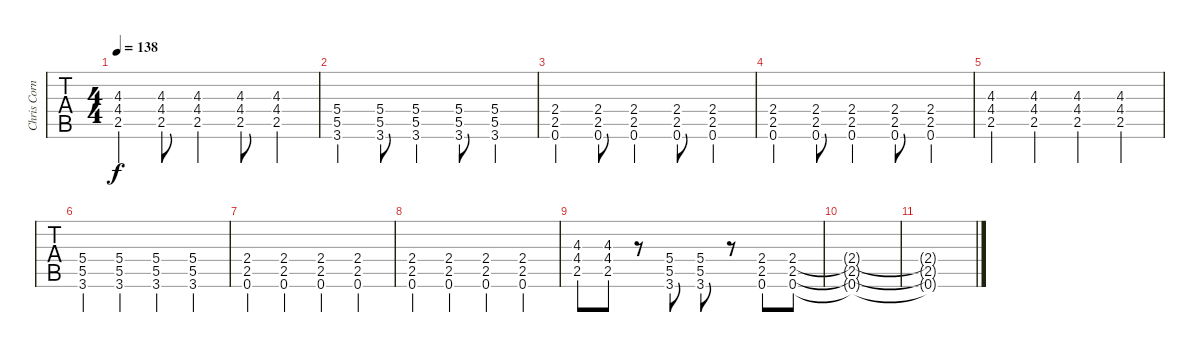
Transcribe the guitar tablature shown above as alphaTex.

\track ("Chris Cornell (Lead Guitar)" "Chris Corn") {instrument distortionguitar}
\staff {tabs}
\tuning (E4 B3 G3 D3 A2 E2) {hide}
\ts (4 4)
\tempo 138
\clef g2
\ks c
(4.3 4.4 2.5).4{dy f} (4.3 4.4 2.5).8 (4.3 4.4 2.5).4 (4.3 4.4 2.5).8 (4.3 4.4 2.5).4 |
(5.4 5.5 3.6).4 (5.4 5.5 3.6).8 (5.4 5.5 3.6).4 (5.4 5.5 3.6).8 (5.4 5.5 3.6).4 |
(2.4 2.5 0.6).4 (2.4 2.5 0.6).8 (2.4 2.5 0.6).4 (2.4 2.5 0.6).8 (2.4 2.5 0.6).4 |
(2.4 2.5 0.6).4 (2.4 2.5 0.6).8 (2.4 2.5 0.6).4 (2.4 2.5 0.6).8 (2.4 2.5 0.6).4 |
(4.3 4.4 2.5).4 (4.3 4.4 2.5).4 (4.3 4.4 2.5).4 (4.3 4.4 2.5).4 |
(5.4 5.5 3.6).4 (5.4 5.5 3.6).4 (5.4 5.5 3.6).4 (5.4 5.5 3.6).4 |
(2.4 2.5 0.6).4 (2.4 2.5 0.6).4 (2.4 2.5 0.6).4 (2.4 2.5 0.6).4 |
(2.4 2.5 0.6).4 (2.4 2.5 0.6).4 (2.4 2.5 0.6).4 (2.4 2.5 0.6).4 |
(4.3 4.4 2.5).8 (4.3 4.4 2.5).8 r.8 (5.4 5.5 3.6).8 (5.4 5.5 3.6).8 r.8 (2.4 2.5 0.6).8 (2.4 2.5 0.6).8 |
(2.4{t} 2.5{t} 0.6{t}).1 |
(2.4{t} 2.5{t} 0.6{t}).1
